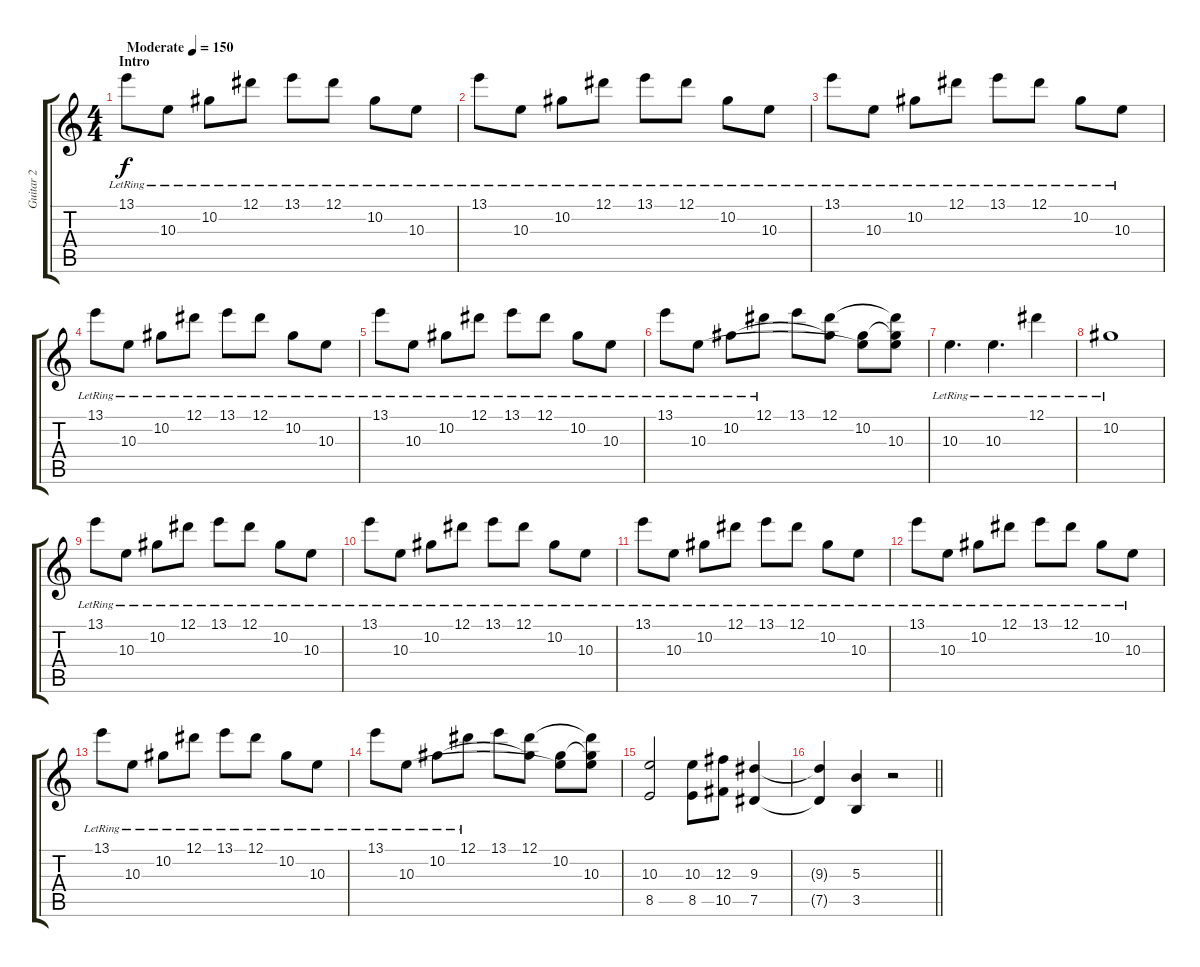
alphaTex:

\track ("Guitar 2" "Guitar 2") {instrument distortionguitar}
\staff {score tabs}
\tuning (Eb4 Bb3 Gb3 Db3 Ab2 Db2) {hide}
\ts (4 4)
\section ("" "Intro")
\tempo (150 "Moderate")
\clef g2
\ks c
13.1{lr}.8{dy f instrument distortionguitar} 10.3{lr}.8 10.2{lr}.8 12.1{lr}.8 13.1{lr}.8 12.1{lr}.8 10.2{lr}.8 10.3{lr}.8 |
13.1{lr}.8 10.3{lr}.8 10.2{lr}.8 12.1{lr}.8 13.1{lr}.8 12.1{lr}.8 10.2{lr}.8 10.3{lr}.8 |
13.1{lr}.8 10.3{lr}.8 10.2{lr}.8 12.1{lr}.8 13.1{lr}.8 12.1{lr}.8 10.2{lr}.8 10.3{lr}.8 |
13.1{lr}.8 10.3{lr}.8 10.2{lr}.8 12.1{lr}.8 13.1{lr}.8 12.1{lr}.8 10.2{lr}.8 10.3{lr}.8 |
13.1{lr}.8 10.3{lr}.8 10.2{lr}.8 12.1{lr}.8 13.1{lr}.8 12.1{lr}.8 10.2{lr}.8 10.3{lr}.8 |
13.1{lr}.8 10.3{lr}.8 10.2{lr}.8 12.1{lr}.8 13.1.8 (12.1 10.2{t}).8 (10.2 10.3{t}).8 (12.1{t} 10.2{t} 10.3).8 |
10.3{lr}.4{d} 10.3{lr}.4{d} 12.1{lr}.4 |
10.2{lr}.1 |
13.1{lr}.8 10.3{lr}.8 10.2{lr}.8 12.1{lr}.8 13.1{lr}.8 12.1{lr}.8 10.2{lr}.8 10.3{lr}.8 |
13.1{lr}.8 10.3{lr}.8 10.2{lr}.8 12.1{lr}.8 13.1{lr}.8 12.1{lr}.8 10.2{lr}.8 10.3{lr}.8 |
13.1{lr}.8 10.3{lr}.8 10.2{lr}.8 12.1{lr}.8 13.1{lr}.8 12.1{lr}.8 10.2{lr}.8 10.3{lr}.8 |
13.1{lr}.8 10.3{lr}.8 10.2{lr}.8 12.1{lr}.8 13.1{lr}.8 12.1{lr}.8 10.2{lr}.8 10.3{lr}.8 |
13.1{lr}.8 10.3{lr}.8 10.2{lr}.8 12.1{lr}.8 13.1{lr}.8 12.1{lr}.8 10.2{lr}.8 10.3{lr}.8 |
13.1{lr}.8 10.3{lr}.8 10.2{lr}.8 12.1{lr}.8 13.1.8 (12.1 10.2{t}).8 (10.2 10.3{t}).8 (12.1{t} 10.2{t} 10.3).8 |
(10.3 8.5).2 (10.3 8.5).8 (12.3 10.5).8 (9.3 7.5).4 |
\barLineRight lightlight
(9.3{t} 7.5{t}).4 (5.3 3.5).4 r.2
